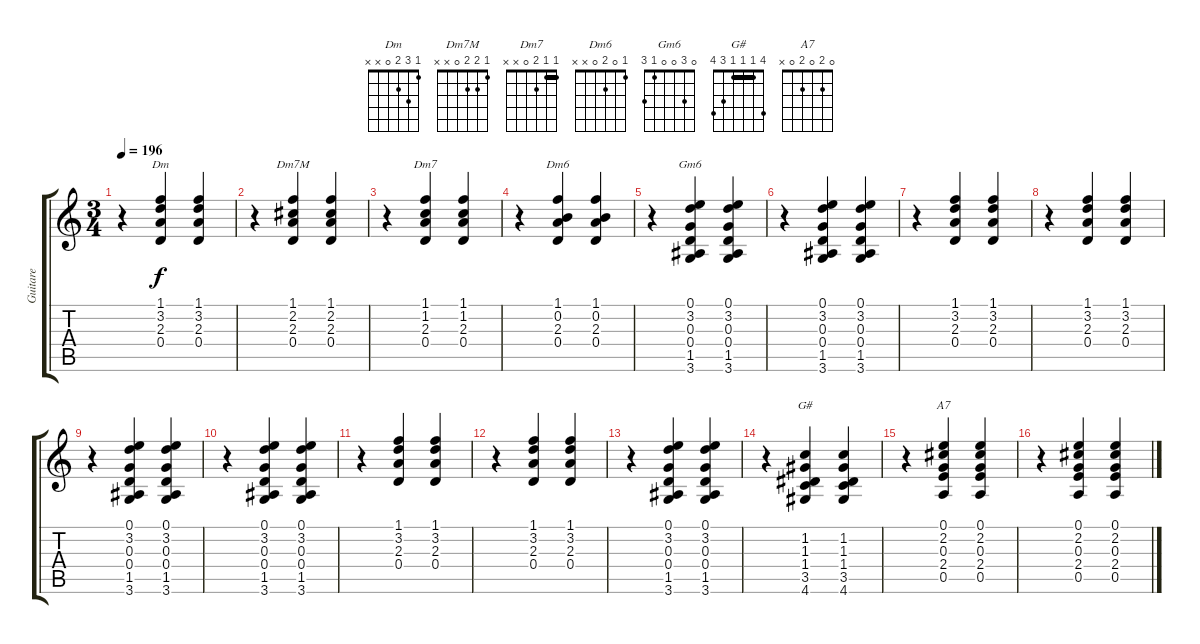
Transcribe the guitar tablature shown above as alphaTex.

\track ("Guitare " "Guitare ") {instrument electricguitarjazz}
\staff {score tabs}
\tuning (E4 B3 G3 D3 A2 E2) {hide}
\chord ("Dm" 1 3 2 0 x x)
\chord ("Dm7M" 1 2 2 0 x x)
\chord ("Dm7" 1 1 2 0 x x) {barre 1}
\chord ("Dm6" 1 0 2 0 x x)
\chord ("Gm6" 0 3 0 0 1 3)
\chord ("G#" 4 1 1 1 3 4) {barre 1}
\chord ("A7" 0 2 0 2 0 x)
\ts (3 4)
\tempo 196
\clef g2
\ks c
r.4{dy f} (1.1 3.2 2.3 0.4).4{ch "Dm"} (1.1 3.2 2.3 0.4).4 |
r.4 (1.1 2.2 2.3 0.4).4{ch "Dm7M"} (1.1 2.2 2.3 0.4).4 |
r.4 (1.1 1.2 2.3 0.4).4{ch "Dm7"} (1.1 1.2 2.3 0.4).4 |
r.4 (1.1 0.2 2.3 0.4).4{ch "Dm6"} (1.1 0.2 2.3 0.4).4 |
r.4 (0.1 3.2 0.3 0.4 1.5 3.6).4{ch "Gm6"} (0.1 3.2 0.3 0.4 1.5 3.6).4 |
r.4 (0.1 3.2 0.3 0.4 1.5 3.6).4 (0.1 3.2 0.3 0.4 1.5 3.6).4 |
r.4 (1.1 3.2 2.3 0.4).4 (1.1 3.2 2.3 0.4).4 |
r.4 (1.1 3.2 2.3 0.4).4 (1.1 3.2 2.3 0.4).4 |
r.4 (0.1 3.2 0.3 0.4 1.5 3.6).4 (0.1 3.2 0.3 0.4 1.5 3.6).4 |
r.4 (0.1 3.2 0.3 0.4 1.5 3.6).4 (0.1 3.2 0.3 0.4 1.5 3.6).4 |
r.4 (1.1 3.2 2.3 0.4).4 (1.1 3.2 2.3 0.4).4 |
r.4 (1.1 3.2 2.3 0.4).4 (1.1 3.2 2.3 0.4).4 |
r.4 (0.1 3.2 0.3 0.4 1.5 3.6).4 (0.1 3.2 0.3 0.4 1.5 3.6).4 |
r.4 (1.2 1.3 1.4 3.5 4.6).4{ch "G#"} (1.2 1.3 1.4 3.5 4.6).4 |
r.4 (0.1 2.2 0.3 2.4 0.5).4{ch "A7"} (0.1 2.2 0.3 2.4 0.5).4 |
r.4 (0.1 2.2 0.3 2.4 0.5).4 (0.1 2.2 0.3 2.4 0.5).4
